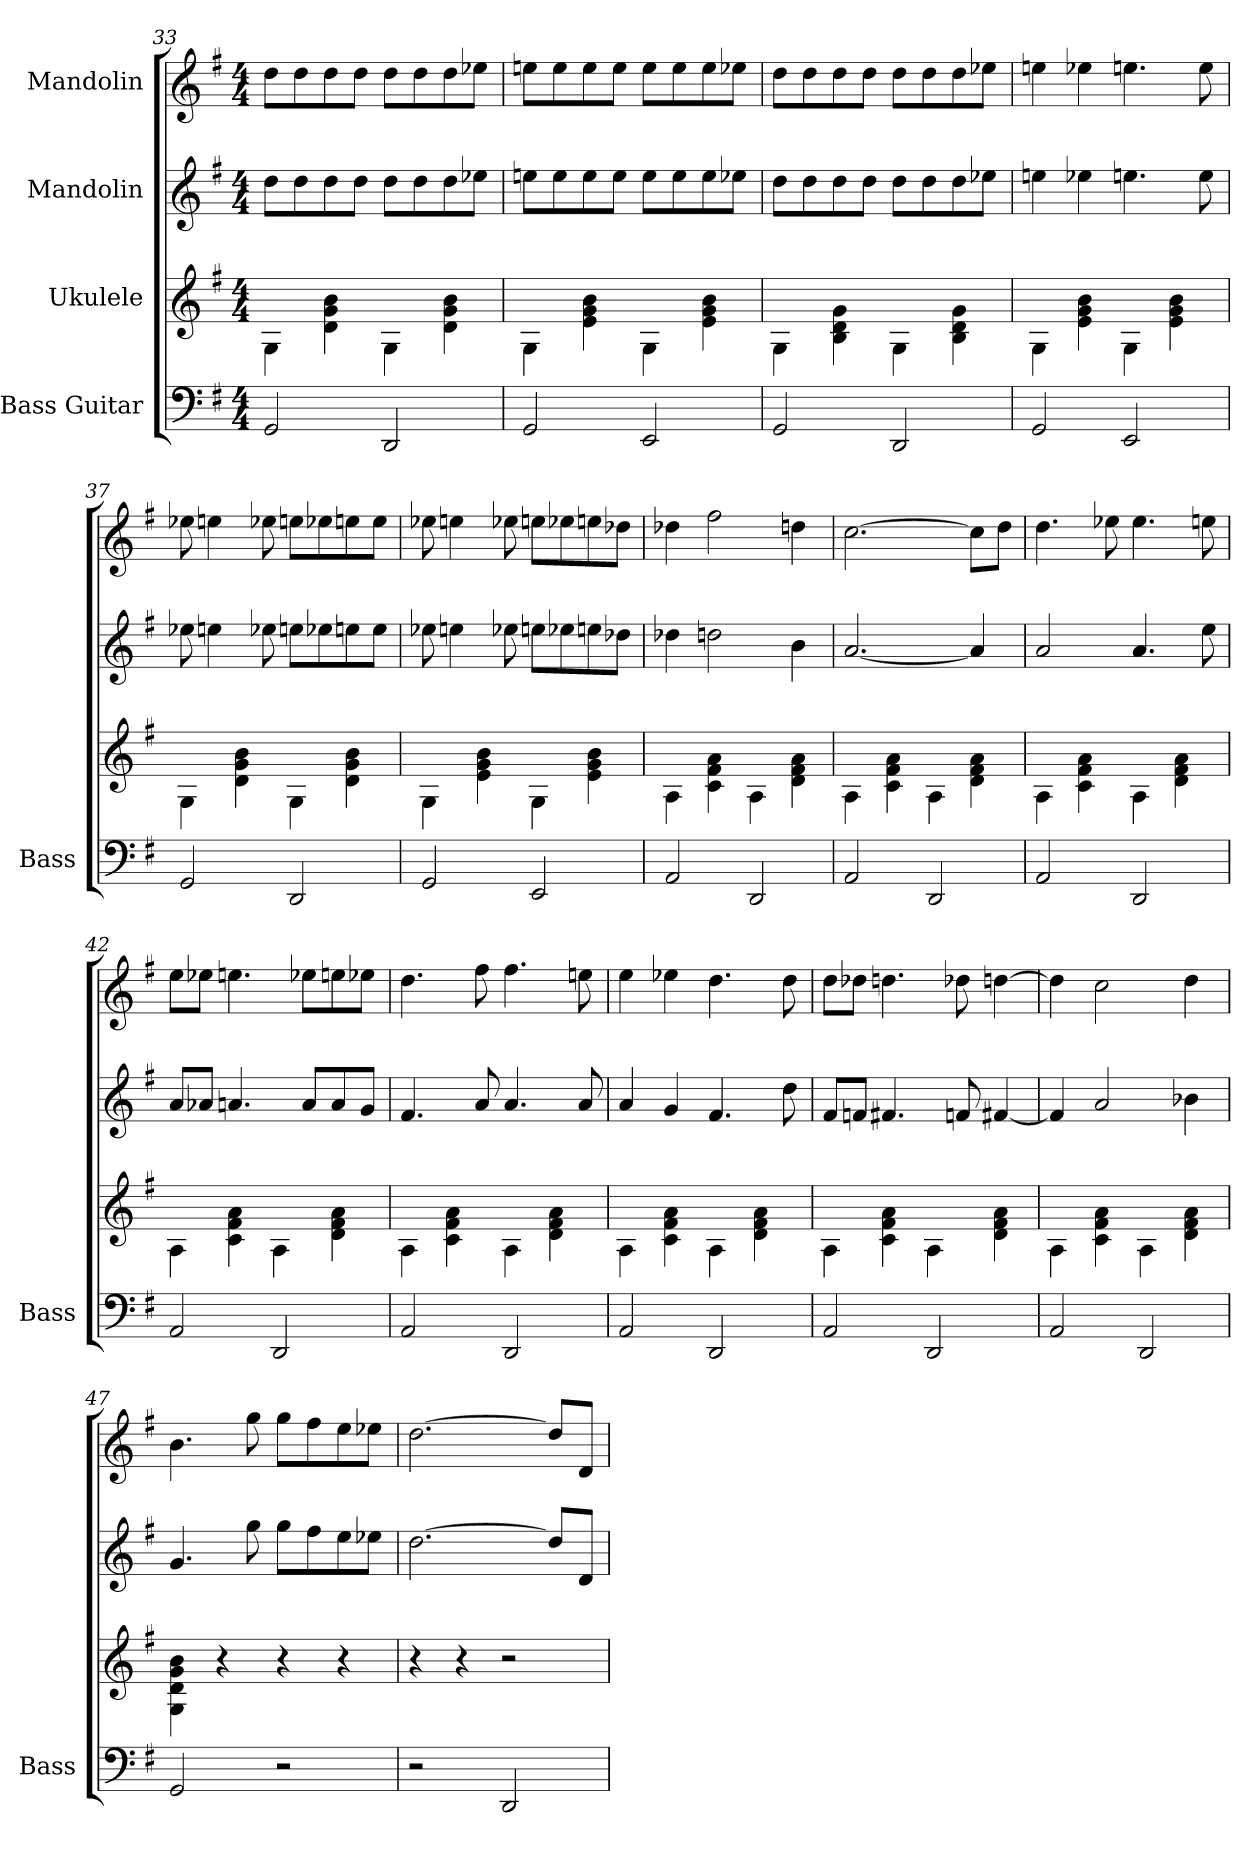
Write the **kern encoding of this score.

**kern	**kern	**kern	**kern
*part4	*part3	*part2	*part1
*staff4	*staff3	*staff2	*staff1
*I"Bass Guitar	*I"Ukulele	*I"Mandolin	*I"Mandolin
*I'Bass	*	*	*
*	*	*clefG2	*clefG2
*k[f#]	*k[f#]	*k[f#]	*k[f#]
*G:	*G:	*G:	*G:
*M4/4	*M4/4	*M4/4	*M4/4
=33	=33	=33	=33
2GGi/	4Gj\	8ddZ\L	8ddV\L
.	.	8ddZ\	8ddV\
.	4dj\ 4gj 4bj	8ddZ\	8ddV\
.	.	8ddZ\J	8ddV\J
2DDi/	4Gj\	8ddZ\L	8ddV\L
.	.	8ddZ\	8ddV\
.	4dj\ 4gj 4bj	8ddZ\	8ddV\
.	.	8ee-XZ\J	8ee-XV\J
!!LO:LB:g=z
=34	=34	=34	=34
2GGi/	4Gj\	8eenZ\L	8eenV\L
.	.	8eeZ\	8eeV\
.	4ej\ 4gj 4bj	8eeZ\	8eeV\
.	.	8eeZ\J	8eeV\J
2EEi/	4Gj\	8eeZ\L	8eeV\L
.	.	8eeZ\	8eeV\
.	4ej\ 4gj 4bj	8eeZ\	8eeV\
.	.	8ee-XZ\J	8ee-XV\J
=35	=35	=35	=35
2GGi/	4Gj\	8ddZ\L	8ddV\L
.	.	8ddZ\	8ddV\
.	4Bj\ 4dj 4gj	8ddZ\	8ddV\
.	.	8ddZ\J	8ddV\J
2DDi/	4Gj\	8ddZ\L	8ddV\L
.	.	8ddZ\	8ddV\
.	4Bj\ 4dj 4gj	8ddZ\	8ddV\
.	.	8ee-XZ\J	8ee-XV\J
=36	=36	=36	=36
2GGi/	4Gj\	4eenZ\	4eenV\
.	4ej\ 4gj 4bj	4ee-XZ\	4ee-XV\
2EEi/	4Gj\	4.eenZ\	4.eenV\
.	4ej\ 4gj 4bj	.	.
.	.	8eeZ\	8eeV\
=37	=37	=37	=37
2GGi/	4Gj\	8ee-XZ\	8ee-XV\
.	.	4eenZ\	4eenV\
.	4dj\ 4gj 4bj	.	.
.	.	8ee-XZ\	8ee-XV\
2DDi/	4Gj\	8eenZ\L	8eenV\L
.	.	8ee-XZ\	8ee-XV\
.	4dj\ 4gj 4bj	8eenZ\	8eenV\
.	.	8eeZ\J	8eeV\J
!!LO:PB:g=z
=38	=38	=38	=38
2GGi/	4Gj\	8ee-XZ\	8ee-XV\
.	.	4eenZ\	4eenV\
.	4ej\ 4gj 4bj	.	.
.	.	8ee-XZ\	8ee-XV\
2EEi/	4Gj\	8eenZ\L	8eenV\L
.	.	8ee-XZ\	8ee-XV\
.	4ej\ 4gj 4bj	8eenZ\	8eenV\
.	.	8dd-XZ\J	8dd-XV\J
=39	=39	=39	=39
2AAi/	4Aj\	4dd-XZ\	4dd-XV\
.	4cj\ 4f#j 4aj	2ddnZ\	2ff#V\
2DDi/	4Aj\	.	.
.	4dj\ 4f#j 4aj	4bZ\	4ddnV\
=40	=40	=40	=40
2AAi/	4Aj\	[2.aZ/	[2.ccV\
.	4cj\ 4f#j 4aj	.	.
2DDi/	4Aj\	.	.
.	4dj\ 4f#j 4aj	4aZ/]	8ccV\L]
.	.	.	8ddV\J
=41	=41	=41	=41
2AAi/	4Aj\	2aZ/	4.ddV\
.	4cj\ 4f#j 4aj	.	.
.	.	.	8ee-XV\
2DDi/	4Aj\	4.aZ/	4.ee-V\
.	4dj\ 4f#j 4aj	.	.
.	.	8eeZ\	8eenV\
!!LO:LB:g=z
=42	=42	=42	=42
2AAi/	4Aj\	8aZ/L	8eeV\L
.	.	8a-XZ/J	8ee-XV\J
.	4cj\ 4f#j 4aj	4.anZ/	4.eenV\
2DDi/	4Aj\	.	.
.	.	8aZ/L	8ee-XV\L
.	4dj\ 4f#j 4aj	8aZ/	8eenV\
.	.	8gZ/J	8ee-XV\J
=43	=43	=43	=43
2AAi/	4Aj\	4.f#Z/	4.ddV\
.	4cj\ 4f#j 4aj	.	.
.	.	8aZ/	8ff#V\
2DDi/	4Aj\	4.aZ/	4.ff#V\
.	4dj\ 4f#j 4aj	.	.
.	.	8aZ/	8eenV\
=44	=44	=44	=44
2AAi/	4Aj\	4aZ/	4eeV\
.	4cj\ 4f#j 4aj	4gZ/	4ee-XV\
2DDi/	4Aj\	4.f#Z/	4.ddV\
.	4dj\ 4f#j 4aj	.	.
.	.	8ddZ\	8ddV\
=45	=45	=45	=45
2AAi/	4Aj\	8f#Z/L	8ddV\L
.	.	8fnZ/J	8dd-XV\J
.	4cj\ 4f#j 4aj	4.f#XZ/	4.ddnV\
2DDi/	4Aj\	.	.
.	.	8fnZ/	8dd-XV\
.	4dj\ 4f#j 4aj	[4f#XZ/	[4ddnV\
!!LO:LB:g=z
=46	=46	=46	=46
2AAi/	4Aj\	4f#Z/]	4ddV\]
.	4cj\ 4f#j 4aj	2aZ/	2ccV\
2DDi/	4Aj\	.	.
.	4dj\ 4f#j 4aj	4b-XZ\	4ddV\
=47	=47	=47	=47
2GGi/	4Gj\ 4dj 4gj 4bj	4.gZ/	4.bV\
.	4r	.	.
.	.	8ggZ\	8ggV\
2r	4r	8ggZ\L	8ggV\L
.	.	8ff#Z\	8ff#V\
.	4r	8eeZ\	8eeV\
.	.	8ee-XZ\J	8ee-XV\J
=48	=48	=48	=48
2r	4r	[2.ddZ\	[2.ddV\
.	4r	.	.
2DDi/	2r	.	.
.	.	8ddZ/L]	8ddV/L]
.	.	8dZ/J	8dV/J
=	=	=	=
*-	*-	*-	*-
